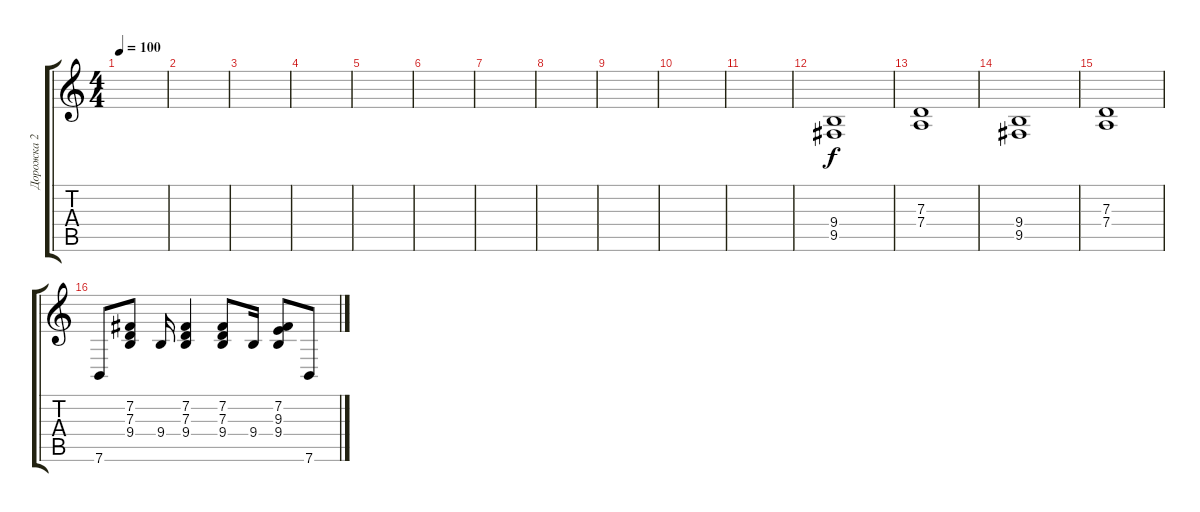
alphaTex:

\track ("Дорожка 2" "Дорожка 2") {instrument percussiveorgan}
\staff {score tabs}
\tuning (E4 B3 G3 D3 A2 E2) {hide}
\ts (4 4)
\tempo 100
\clef g2
\ks c
|
|
|
|
|
|
|
|
|
|
|
(9.4 9.5).1 |
(7.3 7.4).1 |
(9.4 9.5).1 |
(7.3 7.4).1 |
7.6.8 (7.2 7.3 9.4).8 9.4.16 (7.2 7.3 9.4).4 (7.2 7.3 9.4).8 9.4.16 (7.2 9.3 9.4).8 7.6.8
